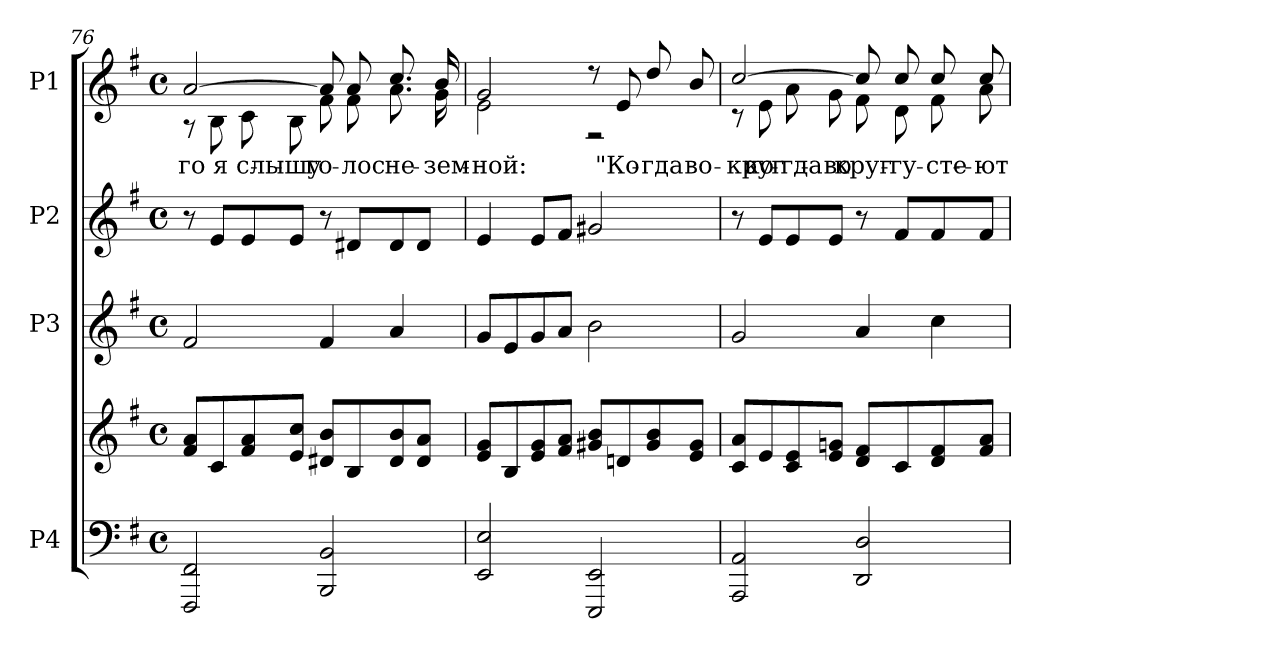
**kern	**kern	**kern	**kern	**kern	**text
*part4	*part4	*part3	*part2	*part1	*part1
*staff5	*staff4	*staff3	*staff2	*staff1	*staff1
*I"P4	*	*I"P3	*I"P2	*I"P1	*
*clefF4	*clefG2	*clefG2	*clefG2	*clefG2	*
*k[f#]	*k[f#]	*k[f#]	*k[f#]	*k[f#]	*
*G:	*G:	*G:	*G:	*G:	*
*M4/4	*M4/4	*M4/4	*M4/4	*M4/4	*
*met(c)	*met(c)	*met(c)	*met(c)	*met(c)	*
=76	=76	=76	=76	=76	=76
!	!	!	!	!	!LO:LY:b:color=#000000
*	*	*	*	*^	*
2FFF#i/ 2FF#i	8f#i/ 8aiL	2f#i/	8r	[>2ai/	8r	го-
!	!	!	!	!	!	!LO:LY:b:color=#000000
.	8ci/	.	8ei/L	.	8Bi\	-я
!	!	!	!	!	!	!LO:LY:b:color=#000000
.	8f#i/ 8ai	.	8ei/	.	8ci\	слы-
!	!	!	!	!	!	!LO:LY:b:color=#000000
.	8ei/ 8cciJ	.	8ei/J	.	8Bi\	-шу
!	!	!	!	!	!	!LO:LY:b:color=#000000
2BBBi/ 2BBi	8d#Xi/ 8biL	4f#i/	8r	8ai/]	8f#i\	го-
!	!	!	!	!	!	!LO:LY:b:color=#000000
!	!	!	!	!	!	!LO:LY:b:color=#000000
.	8Bi/	.	8d#Xi/L	8ai/	8f#i\	-лос
!	!	!	!	!	!	!LO:LY:b:color=#000000
!	!	!	!	!	!	!LO:LY:b:color=#000000
.	8d#i/ 8bi	4ai/	8d#i/	8.cci/	8.ai\	не-
.	8d#i/ 8aiJ	.	8d#i/J	.	.	.
!	!	!	!	!	!	!LO:LY:b:color=#000000
!	!	!	!	!	!	!LO:LY:b:color=#000000
.	.	.	.	16bi/	16gi\	-зем-
=77	=77	=77	=77	=77	=77	=77
!	!	!	!	!	!	!LO:LY:b:color=#000000
!	!	!	!	!	!	!LO:LY:b:color=#000000
2EEi/ 2Ei	8ei/ 8giL	8gi/L	4ei/	2gi/	2ei\	-ной:
.	8Bi/	8ei/	.	.	.	.
.	8ei/ 8gi	8gi/	8ei/L	.	.	.
.	8f#i/ 8aiJ	8ai/J	8f#i/J	.	.	.
2EEEi/ 2EEi	8g#Xi/ 8biL	2bi\	2g#Xi/	8r	2r	.
!	!	!	!	!	!	!LO:LY:b:color=#000000
.	8dni/	.	.	8ei/	.	"Ко-
!	!	!	!	!	!	!LO:LY:b:color=#000000
.	8g#i/ 8bi	.	.	8ddi/	.	-гда
!	!	!	!	!	!	!LO:LY:b:color=#000000
.	8ei/ 8g#iJ	.	.	8bi/	.	во-
!!LO:LB:g=z	!!
=78	=78	=78	=78	=78	=78	=78
!	!	!	!	!	!	!LO:LY:b:color=#000000
2AAAi/ 2AAi	8ci/ 8aiL	2gi/	8r	[>2cci/	8r	-круг-
!	!	!	!	!	!	!LO:LY:b:color=#000000
.	8ei/	.	8ei/L	.	8ei\	ко-
!	!	!	!	!	!	!LO:LY:b:color=#000000
.	8ci/ 8ei	.	8ei/	.	8ai\	-гда
!	!	!	!	!	!	!LO:LY:b:color=#000000
.	8ei/ 8gniJ	.	8ei/J	.	8gi\	во-
!	!	!	!	!	!	!LO:LY:b:color=#000000
2DDi/ 2Di	8di/ 8f#iL	4ai/	8r	8cci/]	8f#i\	-круг
!	!	!	!	!	!	!LO:LY:b:color=#000000
!	!	!	!	!	!	!LO:LY:b:color=#000000
.	8ci/	.	8f#i/L	8cci/	8di\	гу-
!	!	!	!	!	!	!LO:LY:b:color=#000000
!	!	!	!	!	!	!LO:LY:b:color=#000000
.	8di/ 8f#i	4cci\	8f#i/	8cci/	8f#i\	-сте-
!	!	!	!	!	!	!LO:LY:b:color=#000000
!	!	!	!	!	!	!LO:LY:b:color=#000000
.	8f#i/ 8aiJ	.	8f#i/J	8cci/	8ai\	-ют
*	*	*	*	*v	*v	*
=	=	=	=	=	=
*-	*-	*-	*-	*-	*-
